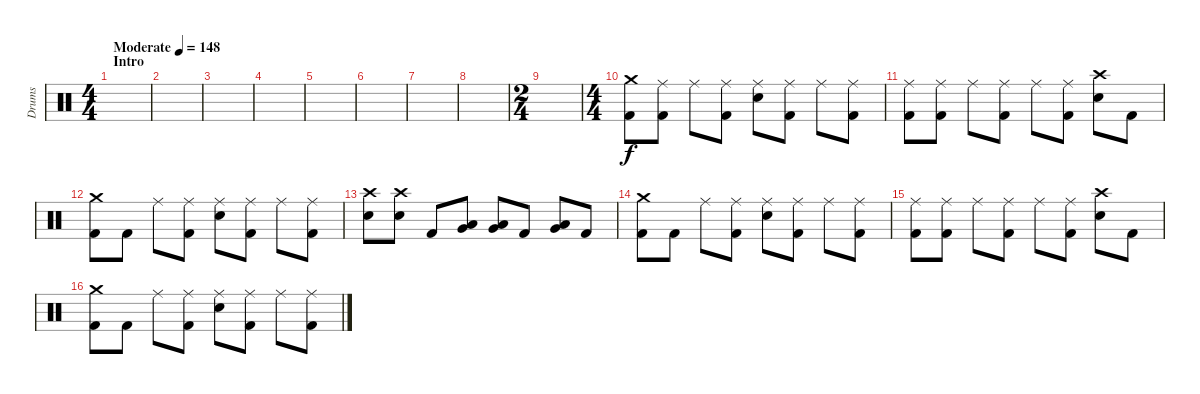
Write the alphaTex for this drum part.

\track ("Drums" "Drums") {instrument percussion}
\staff {score}
\articulation defaults
\ts (4 4)
\section ("" "Intro")
\tempo (148 "Moderate")
\clef neutral
\ks c
|
|
|
|
|
|
|
|
\ts (2 4)
|
\ts (4 4)
("Crash medium (hit)" "Kick (hit) 2").8 ("Ride (middle)" "Kick (hit) 2").8 "Ride (middle)".8 ("Ride (middle)" "Kick (hit) 2").8 ("Ride (middle)" "Electric Snare (hit)").8 ("Ride (middle)" "Kick (hit) 2").8 "Ride (middle)".8 ("Ride (middle)" "Kick (hit) 2").8 |
("Ride (middle)" "Kick (hit) 2").8 ("Ride (middle)" "Kick (hit) 2").8 "Ride (middle)".8 ("Ride (middle)" "Kick (hit) 2").8 "Ride (middle)".8 ("Ride (middle)" "Kick (hit) 2").8 ("Crash high (hit)" "Electric Snare (hit)").8 "Kick (hit) 2".8 |
("Crash medium (hit)" "Kick (hit) 2").8 "Kick (hit) 2".8 "Ride (middle)".8 ("Ride (middle)" "Kick (hit) 2").8 ("Ride (middle)" "Electric Snare (hit)").8 ("Ride (middle)" "Kick (hit) 2").8 "Ride (middle)".8 ("Ride (middle)" "Kick (hit) 2").8 |
("Crash high (hit)" "Electric Snare (hit)").8 ("Crash high (hit)" "Electric Snare (hit)").8 "Kick (hit) 2".8 ("Low Tom (hit)" "Very Low Tom (hit)").8 ("Low Tom (hit)" "Very Low Tom (hit)").8 "Kick (hit) 2".8 ("Very Low Tom (hit)" "Low Floor Tom (hit)").8 "Kick (hit) 2".8 |
("Crash medium (hit)" "Kick (hit) 2").8 "Kick (hit) 2".8 "Ride (middle)".8 ("Ride (middle)" "Kick (hit) 2").8 ("Ride (middle)" "Electric Snare (hit)").8 ("Ride (middle)" "Kick (hit) 2").8 "Ride (middle)".8 ("Ride (middle)" "Kick (hit) 2").8 |
("Ride (middle)" "Kick (hit) 2").8 ("Ride (middle)" "Kick (hit) 2").8 "Ride (middle)".8 ("Ride (middle)" "Kick (hit) 2").8 "Ride (middle)".8 ("Ride (middle)" "Kick (hit) 2").8 ("Crash high (hit)" "Electric Snare (hit)").8 "Kick (hit) 2".8 |
("Crash medium (hit)" "Kick (hit) 2").8 "Kick (hit) 2".8 "Ride (middle)".8 ("Ride (middle)" "Kick (hit) 2").8 ("Ride (middle)" "Electric Snare (hit)").8 ("Ride (middle)" "Kick (hit) 2").8 "Ride (middle)".8 ("Ride (middle)" "Kick (hit) 2").8
